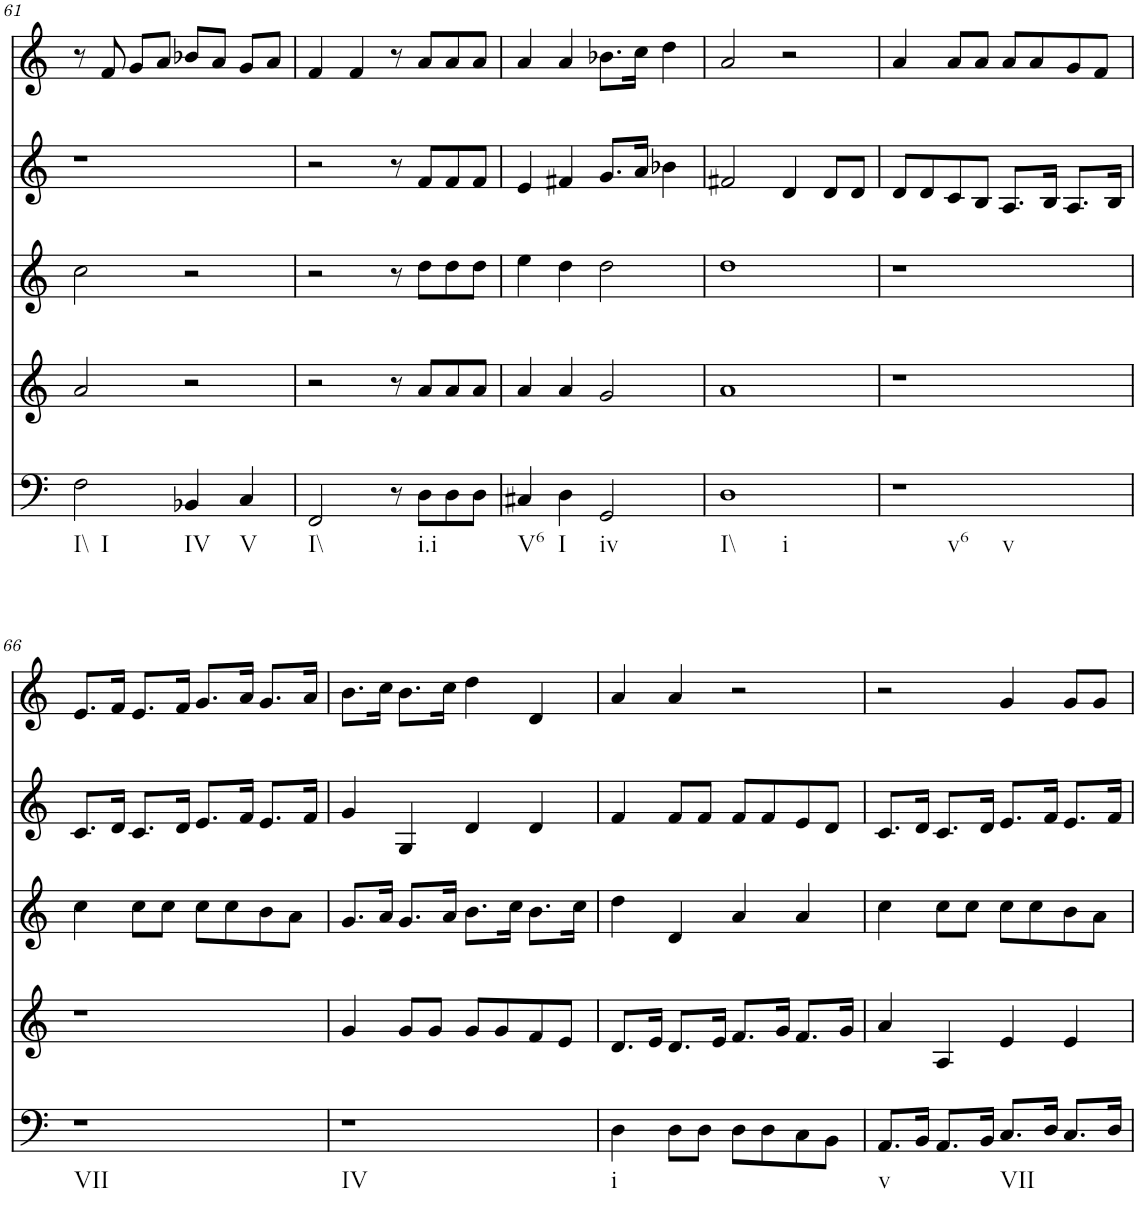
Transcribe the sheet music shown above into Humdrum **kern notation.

**kern	**kern	**kern	**kern	**kern
*part5	*part4	*part3	*part2	*part1
*staff5	*staff4	*staff3	*staff2	*staff1
*I"vox	*I"vox	*I"vox	*I"vox	*I"vox
!!LO:PB:g=z
*clefF4	*clefG2	*clefG2	*clefG2	*clefG2
*k[]	*k[]	*k[]	*k[]	*k[]
*M4/4	*M4/4	*M4/4	*M4/4	*M4/4
=61	=61	=61	=61	=61
!LO:TX:b:t=I\\	!	!	!	!
!LO:TX:b:t=I	!	!	!	!
2F\	2a/	2cc\	1r	8r
.	.	.	.	8f/
.	.	.	.	8g/L
.	.	.	.	8a/J
!LO:TX:b:t=IV	!	!	!	!
4BB-X/	2r	2r	.	8b-X/L
.	.	.	.	8a/J
!LO:TX:b:t=V	!	!	!	!
4C/	.	.	.	8g/L
.	.	.	.	8a/J
=62	=62	=62	=62	=62
!LO:TX:b:t=I\\	!	!	!	!
2FF/	2r	2r	2r	4f/
.	.	.	.	4f/
8r	8r	8r	8r	8r
!LO:TX:b:t=i.i	!	!	!	!
8D\L	8a/L	8dd\L	8f/L	8a/L
8D\	8a/	8dd\	8f/	8a/
8D\J	8a/J	8dd\J	8f/J	8a/J
=63	=63	=63	=63	=63
!LO:TX:b:t=V6	!	!	!	!
4C#X/	4a/	4ee\	4e/	4a/
!LO:TX:b:t=I	!	!	!	!
4D\	4a/	4dd\	4f#X/	4a/
!LO:TX:b:t=iv	!	!	!	!
2GG/	2g/	2dd\	8.g/L	8.b-X\L
.	.	.	16a/Jk	16cc\Jk
.	.	.	4b-X\	4dd\
=64	=64	=64	=64	=64
!LO:TX:b:t=I\\	!	!	!	!
!LO:TX:b:t=i	!	!	!	!
1D	1a	1dd	2f#X/	2a/
.	.	.	4d/	2r
.	.	.	8d/L	.
.	.	.	8d/J	.
=65	=65	=65	=65	=65
!LO:TX:b:t=v6	!	!	!	!
!LO:TX:b:t=v	!	!	!	!
1r	1r	1r	8d/L	4a/
.	.	.	8d/	.
.	.	.	8c/	8a/L
.	.	.	8B/J	8a/J
.	.	.	8.A/L	8a/L
.	.	.	.	8a/
.	.	.	16B/Jk	.
.	.	.	8.A/L	8g/
.	.	.	.	8f/J
.	.	.	16B/Jk	.
!!LO:LB:g=z
=66	=66	=66	=66	=66
!LO:TX:b:t=VII	!	!	!	!
1r	1r	4cc\	8.c/L	8.e/L
.	.	.	16d/Jk	16f/Jk
.	.	8cc\L	8.c/L	8.e/L
.	.	8cc\J	.	.
.	.	.	16d/Jk	16f/Jk
.	.	8cc\L	8.e/L	8.g/L
.	.	8cc\	.	.
.	.	.	16f/Jk	16a/Jk
.	.	8b\	8.e/L	8.g/L
.	.	8a\J	.	.
.	.	.	16f/Jk	16a/Jk
=67	=67	=67	=67	=67
!LO:TX:b:t=IV	!	!	!	!
1r	4g/	8.g/L	4g/	8.b\L
.	.	16a/Jk	.	16cc\Jk
.	8g/L	8.g/L	4G/	8.b\L
.	8g/J	.	.	.
.	.	16a/Jk	.	16cc\Jk
.	8g/L	8.b\L	4d/	4dd\
.	8g/	.	.	.
.	.	16cc\Jk	.	.
.	8f/	8.b\L	4d/	4d/
.	8e/J	.	.	.
.	.	16cc\Jk	.	.
=68	=68	=68	=68	=68
!LO:TX:b:t=i	!	!	!	!
4D\	8.d/L	4dd\	4f/	4a/
.	16e/Jk	.	.	.
8D\L	8.d/L	4d/	8f/L	4a/
8D\J	.	.	8f/J	.
.	16e/Jk	.	.	.
8D\L	8.f/L	4a/	8f/L	2r
8D\	.	.	8f/	.
.	16g/Jk	.	.	.
8C\	8.f/L	4a/	8e/	.
8BB\J	.	.	8d/J	.
.	16g/Jk	.	.	.
=69	=69	=69	=69	=69
!LO:TX:b:t=v	!	!	!	!
8.AA/L	4a/	4cc\	8.c/L	2r
16BB/Jk	.	.	16d/Jk	.
8.AA/L	4A/	8cc\L	8.c/L	.
.	.	8cc\J	.	.
16BB/Jk	.	.	16d/Jk	.
!LO:TX:b:t=VII	!	!	!	!
8.C/L	4e/	8cc\L	8.e/L	4g/
.	.	8cc\	.	.
16D/Jk	.	.	16f/Jk	.
8.C/L	4e/	8b\	8.e/L	8g/L
.	.	8a\J	.	8g/J
16D/Jk	.	.	16f/Jk	.
=	=	=	=	=
*-	*-	*-	*-	*-
